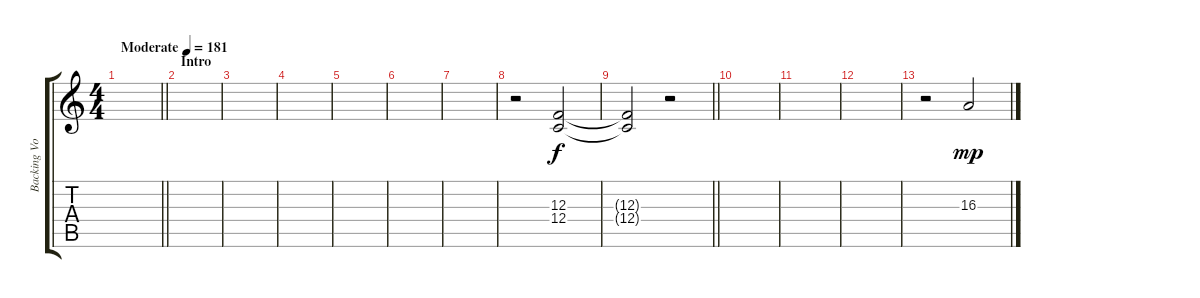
\track ("Backing Vocals" "Backing Vo") {instrument pad4choir}
\staff {score tabs}
\tuning (D4 A3 F3 C3 G2 C2) {hide}
\ts (4 4)
\tempo (181 "Moderate")
\clef g2
\barLineRight lightlight
\ks c
|
\section ("" "Intro")
|
|
|
|
|
|
r.2 (12.3 12.4).2{instrument reversecymbal} |
\barLineRight lightlight
(12.3{t} 12.4{t}).2 r.2 |
|
|
|
r.2 16.3.2{dy mp}
